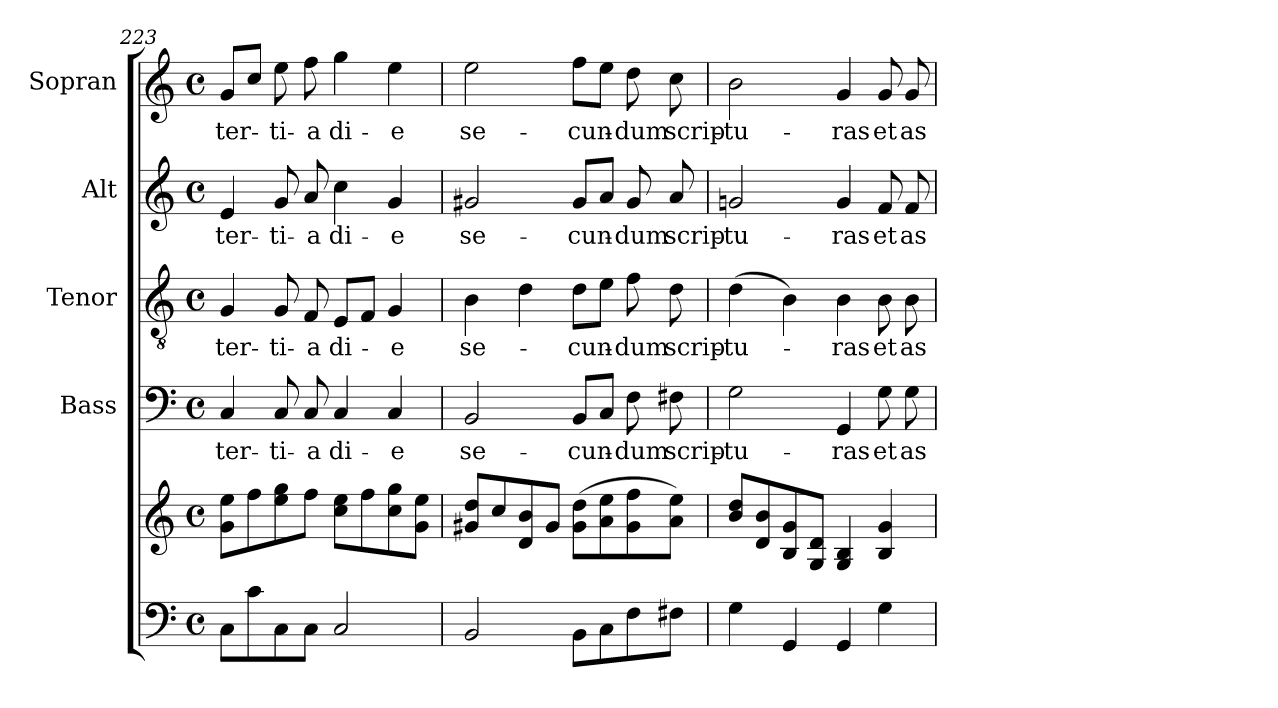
**kern	**kern	**kern	**text	**kern	**text	**kern	**text	**kern	**text
*part5	*part5	*part4	*part4	*part3	*part3	*part2	*part2	*part1	*part1
*staff6	*staff5	*staff4	*staff4	*staff3	*staff3	*staff2	*staff2	*staff1	*staff1
*	*	*I"Bass	*	*I"Tenor	*	*I"Alt	*	*I"Sopran	*
*	*	*I'B.	*	*I'T.	*	*I'A.	*	*I'S.	*
*clefF4	*clefG2	*clefF4	*	*clefGv2	*	*clefG2	*	*clefG2	*
*k[]	*k[]	*k[]	*	*k[]	*	*k[]	*	*k[]	*
*C:	*C:	*C:	*	*C:	*	*C:	*	*C:	*
*M4/4	*M4/4	*M4/4	*	*M4/4	*	*M4/4	*	*M4/4	*
*met(c)	*met(c)	*met(c)	*	*met(c)	*	*met(c)	*	*met(c)	*
=223	=223	=223	=223	=223	=223	=223	=223	=223	=223
!	!	!	!LO:LY:b	!	!LO:LY:b	!	!LO:LY:b	!	!LO:LY:b
8C\L	8g\ 8ee\L	4C/	ter-	4G/	ter-	4e/	ter-	8g/L	ter-
8c\	8ff\	.	.	.	.	.	.	8cc/J	.
!	!	!	!LO:LY:b	!	!LO:LY:b	!	!LO:LY:b	!	!LO:LY:b
8C\	8ee\ 8gg\	8C/	-ti-	8G/	-ti-	8g/	-ti-	8ee\	-ti-
!	!	!	!LO:LY:b	!	!LO:LY:b	!	!LO:LY:b	!	!LO:LY:b
8C\J	8ff\J	8C/	-a	8F/	-a	8a/	-a	8ff\	-a
!	!	!	!LO:LY:b	!	!LO:LY:b	!	!LO:LY:b	!	!LO:LY:b
2C/	8cc\ 8ee\L	4C/	di-	8E/L	di-	4cc\	di-	4gg\	di-
.	8ff\	.	.	8F/J	.	.	.	.	.
!	!	!	!LO:LY:b	!	!LO:LY:b	!	!LO:LY:b	!	!LO:LY:b
.	8cc\ 8gg\	4C/	-e	4G/	-e	4g/	-e	4ee\	-e
.	8g\ 8ee\J	.	.	.	.	.	.	.	.
=224	=224	=224	=224	=224	=224	=224	=224	=224	=224
!	!	!	!LO:LY:b	!	!LO:LY:b	!	!LO:LY:b	!	!LO:LY:b
2BB/	8g#X/ 8dd/L	2BB/	se-	4B\	se-	2g#X/	se-	2ee\	se-
.	8cc/	.	.	.	.	.	.	.	.
.	8d/ 8b/	.	.	4d\	.	.	.	.	.
.	8g#/J	.	.	.	.	.	.	.	.
!	!	!	!LO:LY:b	!	!LO:LY:b	!	!LO:LY:b	!	!LO:LY:b
8BB\L	(>8g#\ 8dd\L	8BB/L	-cun-	8d\L	-cun-	8g#/L	-cun-	8ff\L	-cun-
8C\	8a\ 8ee\	8C/J	.	8e\J	.	8a/J	.	8ee\J	.
!	!	!	!LO:LY:b	!	!LO:LY:b	!	!LO:LY:b	!	!LO:LY:b
8F\	8g#\ 8ff\	8F\	-dum	8f\	-dum	8g#/	-dum	8dd\	-dum
!	!	!	!LO:LY:b	!	!LO:LY:b	!	!LO:LY:b	!	!LO:LY:b
8F#X\J	8a\ 8ee\J)	8F#X\	scrip-	8d\	scrip-	8a/	scrip-	8cc\	scrip-
!!LO:PB:g=z
=225	=225	=225	=225	=225	=225	=225	=225	=225	=225
!	!	!	!LO:LY:b	!	!LO:LY:b	!	!LO:LY:b	!	!LO:LY:b
4G\	8b/ 8dd/L	2G\	-tu-	(>4d\	-tu-	2gn/	-tu-	2b\	-tu-
.	8d/ 8b/	.	.	.	.	.	.	.	.
4GG/	8B/ 8g/	.	.	4B\)	.	.	.	.	.
.	8G/ 8d/J	.	.	.	.	.	.	.	.
!	!	!	!LO:LY:b	!	!LO:LY:b	!	!LO:LY:b	!	!LO:LY:b
4GG/	4G/ 4B/	4GG/	-ras	4B\	-ras	4g/	-ras	4g/	-ras
!	!	!	!LO:LY:b	!	!LO:LY:b	!	!LO:LY:b	!	!LO:LY:b
4G\	4B/ 4g/	8G\	et	8B\	et	8f/	et	8g/	et
!	!	!	!LO:LY:b	!	!LO:LY:b	!	!LO:LY:b	!	!LO:LY:b
.	.	8G\	as-	8B\	as-	8f/	as-	8g/	as-
=	=	=	=	=	=	=	=	=	=
*-	*-	*-	*-	*-	*-	*-	*-	*-	*-
